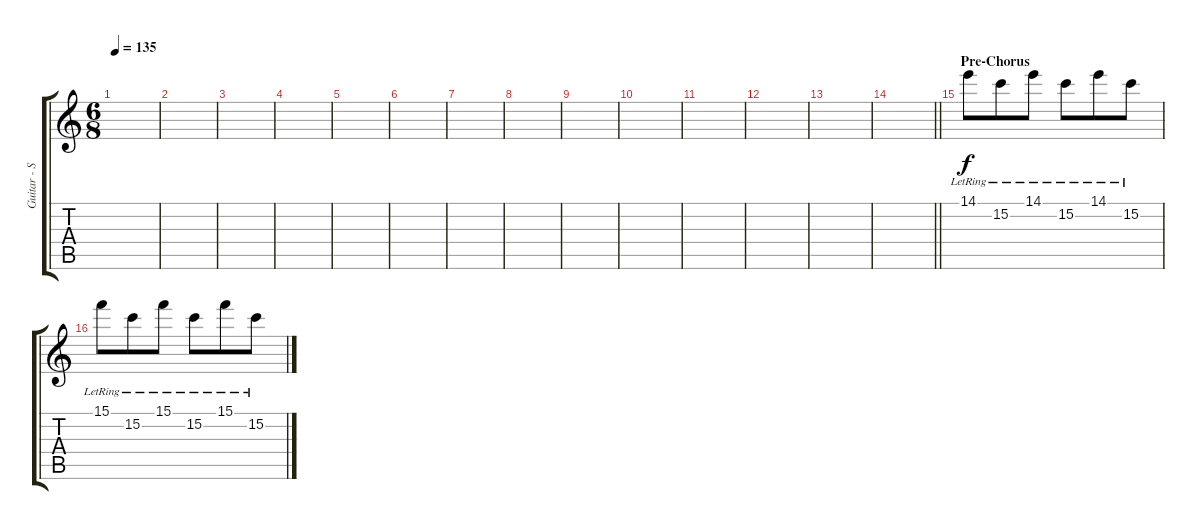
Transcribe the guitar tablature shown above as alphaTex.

\track ("Guitar - Simon Neil" "Guitar - S") {instrument overdrivenguitar}
\staff {score tabs}
\tuning (D4 A3 F3 C3 G2 C2) {hide}
\ts (6 8)
\tempo 135
\clef g2
\ks c
|
|
|
|
|
|
|
|
|
|
|
|
|
\barLineRight lightlight
|
\section ("" "Pre-Chorus")
14.1{lr}.8 15.2{lr}.8 14.1{lr}.8 15.2{lr}.8 14.1{lr}.8 15.2{lr}.8 |
15.1{lr}.8 15.2{lr}.8 15.1{lr}.8 15.2{lr}.8 15.1{lr}.8 15.2{lr}.8
